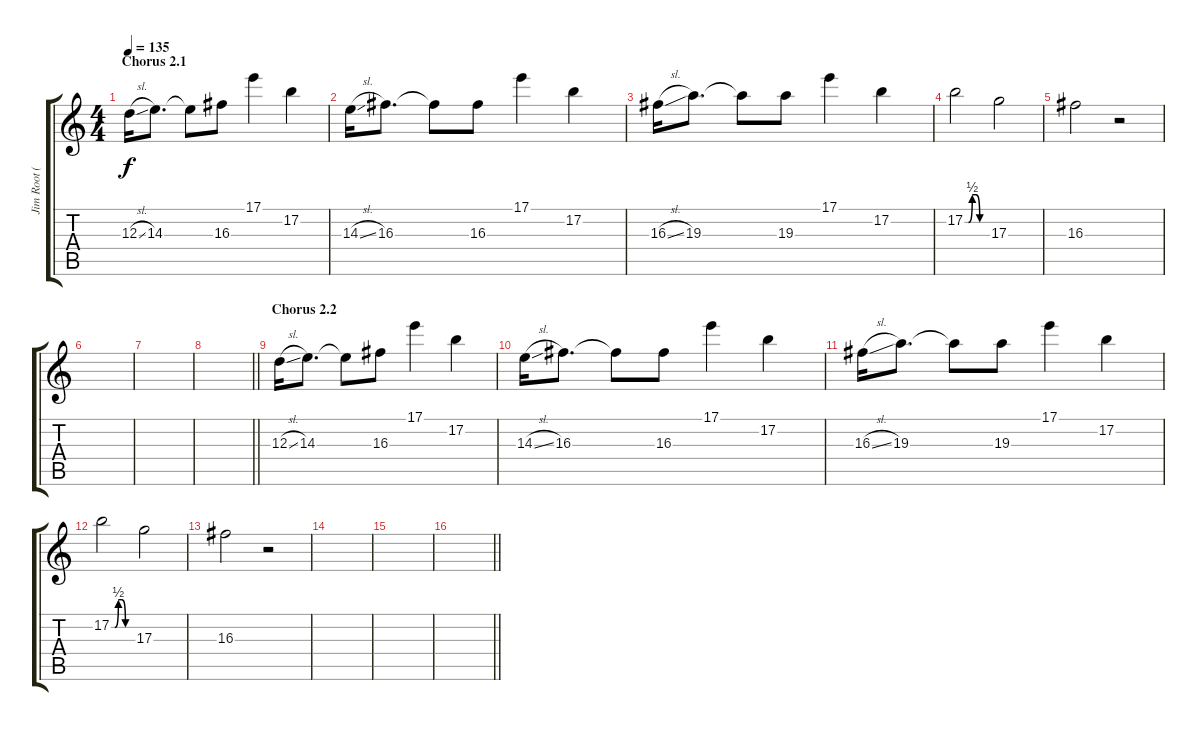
\track ("Jim Root (Solo)" "Jim Root (") {instrument overdrivenguitar}
\staff {score tabs}
\tuning (B3 Gb3 D3 A2 E2 B1) {hide}
\ts (4 4)
\section ("" "Chorus 2.1")
\tempo 135
\clef g2
\ks c
12.3{sl}.16{dy f volume 8} 14.3.8{d} 14.3{t}.8 16.3.8 17.1.4 17.2.4 |
14.3{sl}.16 16.3.8{d} 16.3{t}.8 16.3.8 17.1.4 17.2.4 |
16.3{sl}.16 19.3.8{d} 19.3{t}.8 19.3.8 17.1.4 17.2.4 |
17.2{be (custom 0 0 10 0 20 2 30 2 40 0 60 0)}.2{volume 11} 17.3.2 |
16.3.2 r.2 |
|
|
\barLineRight lightlight
|
\section ("" "Chorus 2.2")
12.3{sl}.16{volume 8} 14.3.8{d} 14.3{t}.8 16.3.8 17.1.4 17.2.4 |
14.3{sl}.16 16.3.8{d} 16.3{t}.8 16.3.8 17.1.4 17.2.4 |
16.3{sl}.16 19.3.8{d} 19.3{t}.8 19.3.8 17.1.4 17.2.4 |
17.2{be (custom 0 0 10 0 20 2 30 2 40 0 60 0)}.2{volume 11} 17.3.2 |
16.3.2 r.2 |
|
|
\barLineRight lightlight
